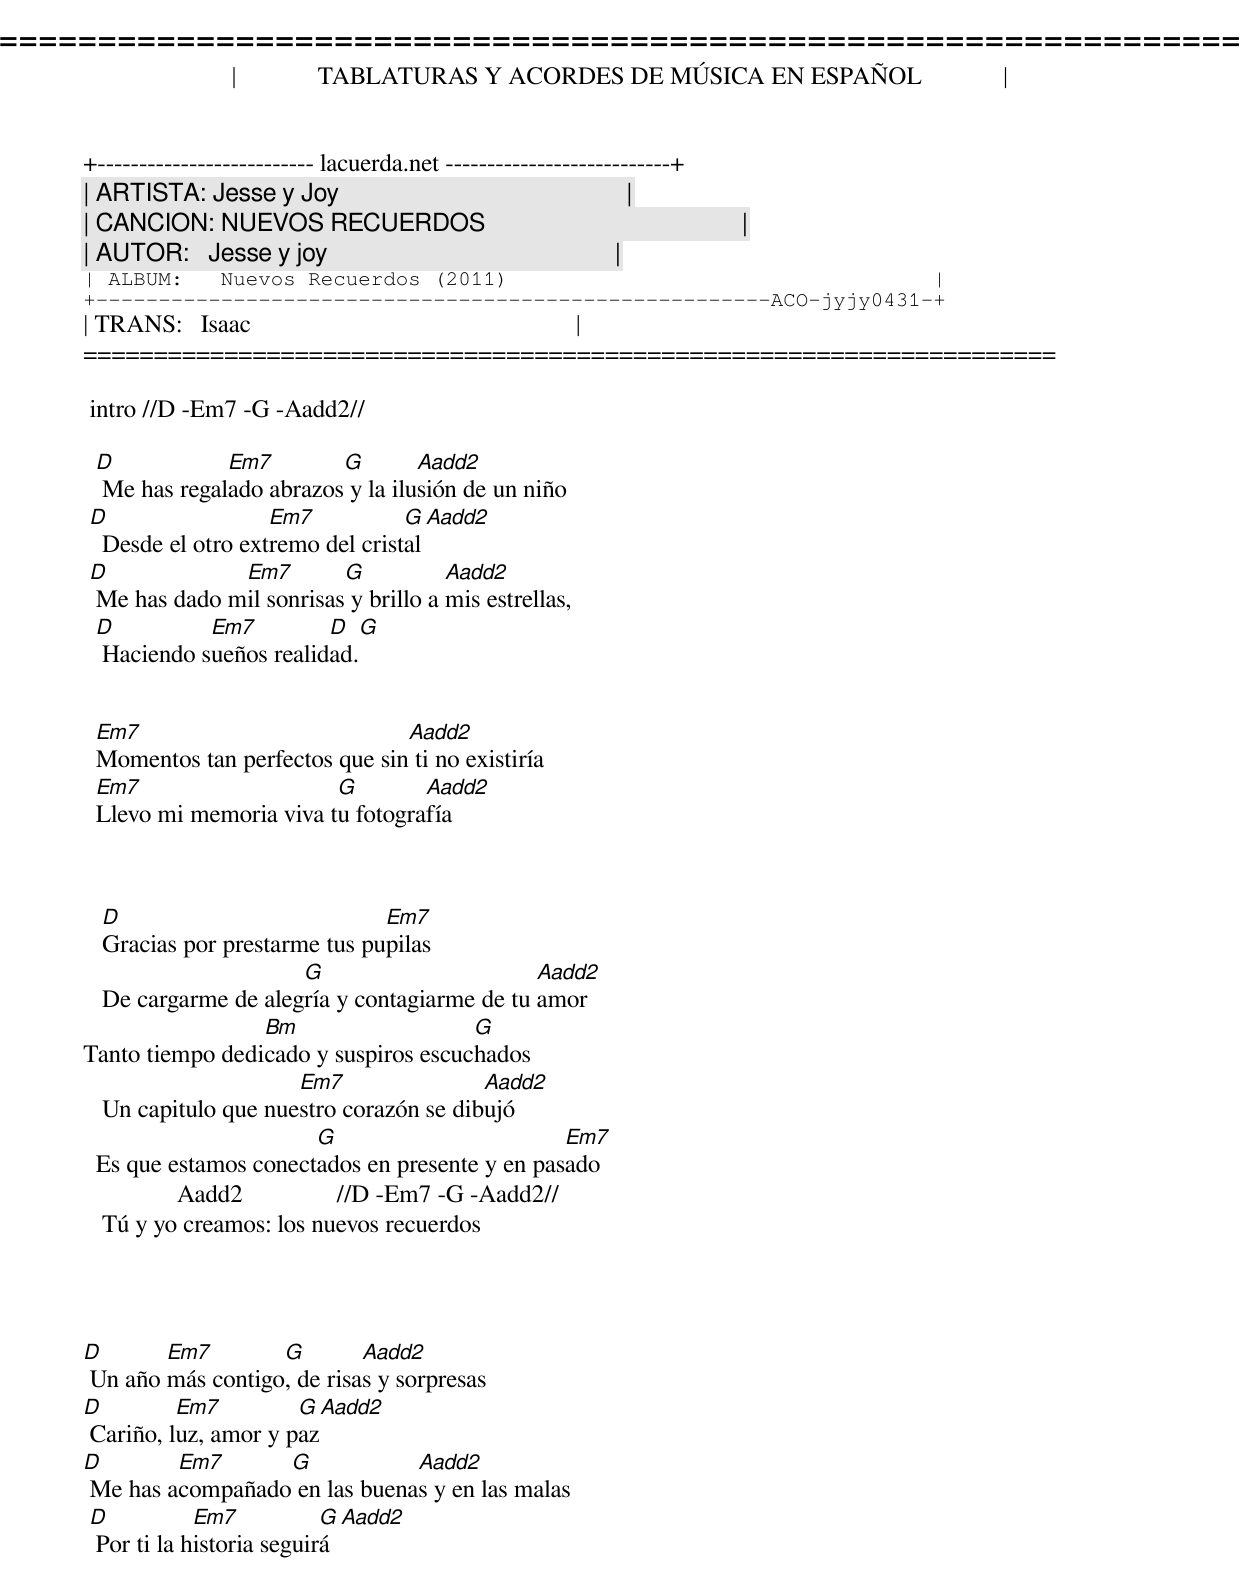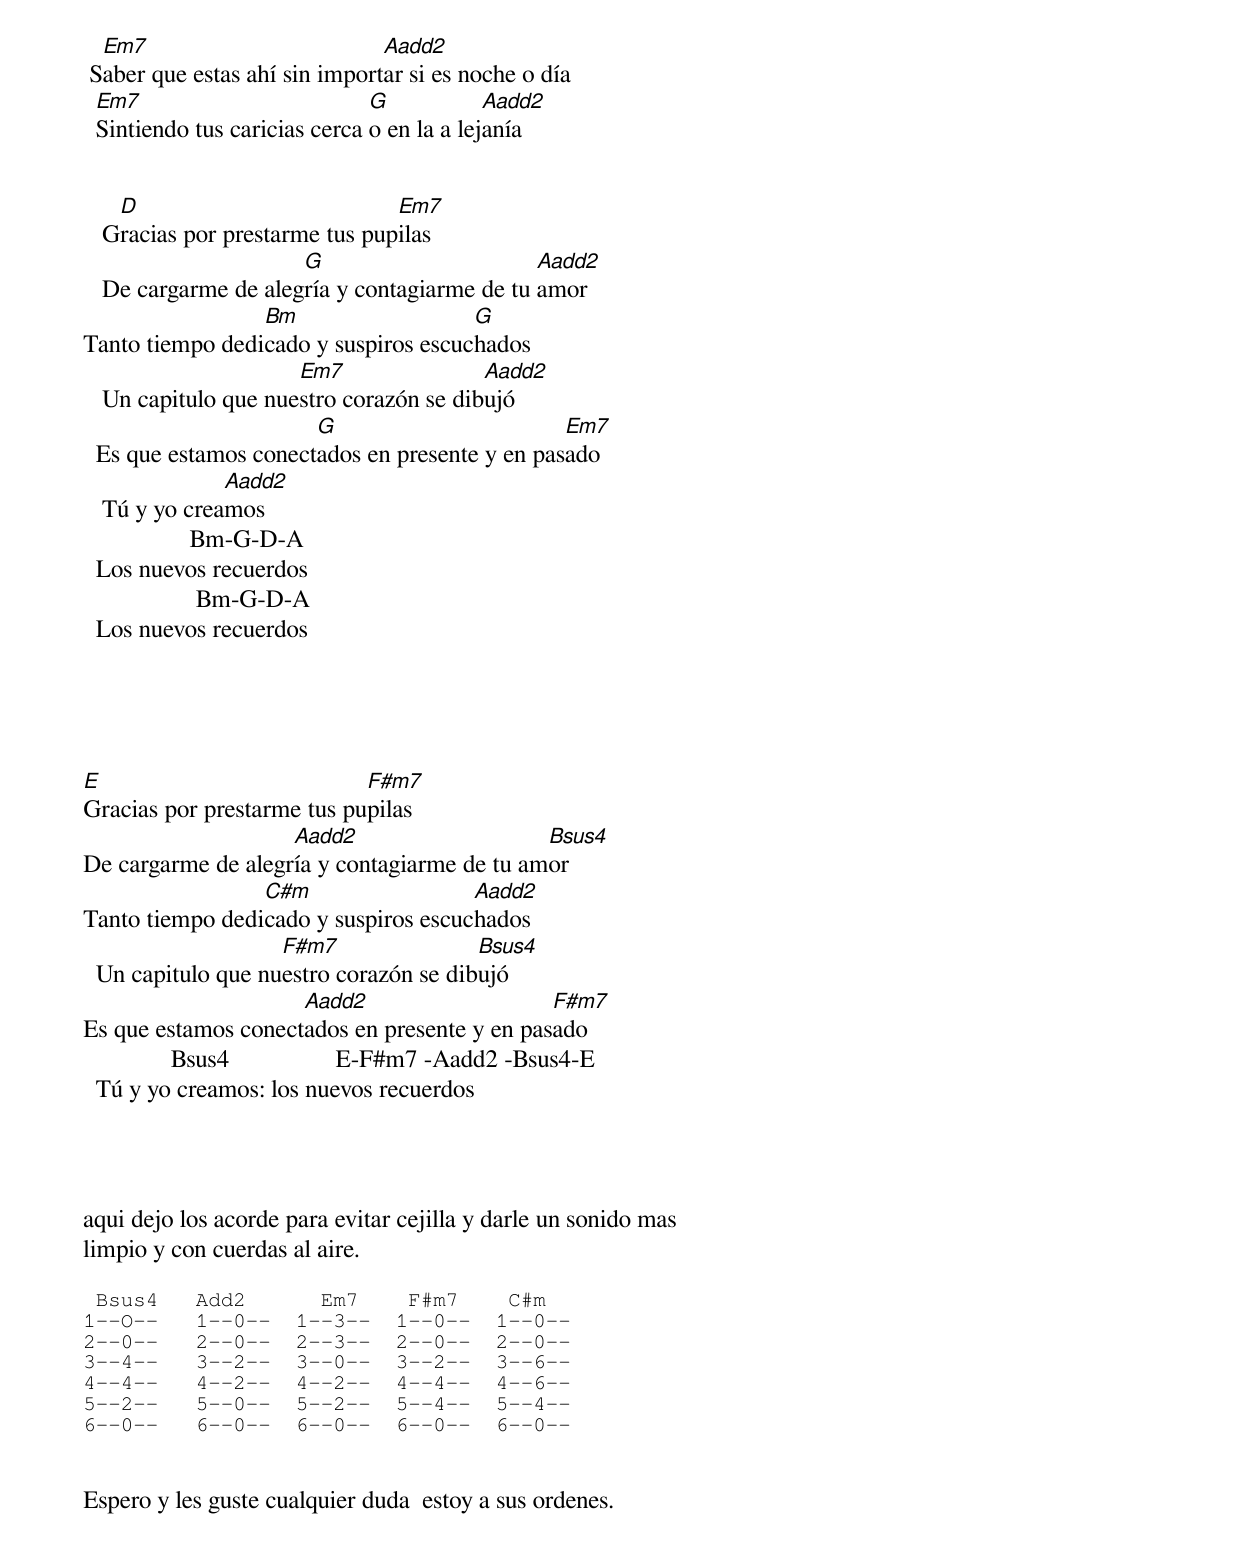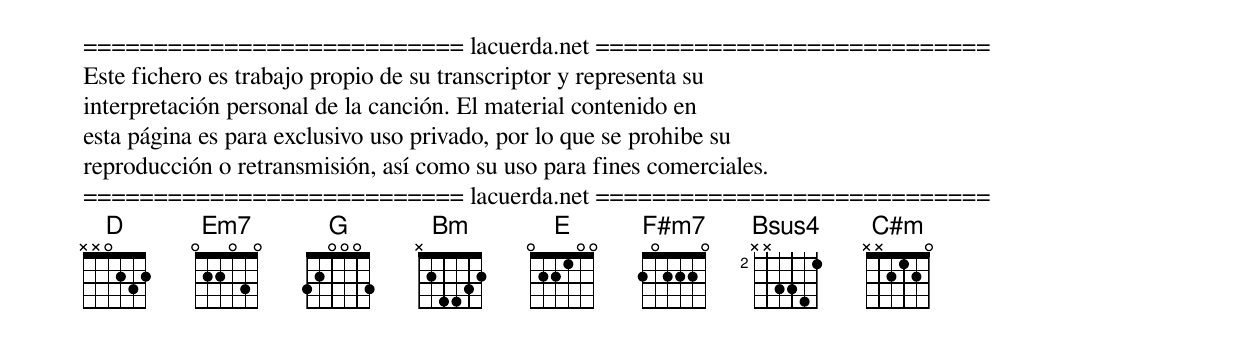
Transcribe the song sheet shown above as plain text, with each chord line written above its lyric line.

=====================================================================
|             TABLATURAS Y ACORDES DE MÚSICA EN ESPAÑOL             |
+-------------------------- lacuerda.net ---------------------------+
| ARTISTA: Jesse y Joy                                              |
| CANCION: NUEVOS RECUERDOS                                         |
| AUTOR:   Jesse y joy                                              |
| ALBUM:   Nuevos Recuerdos (2011)                                  |
+------------------------------------------------------ACO-jyjy0431-+
| TRANS:   Isaac                                                    |
=====================================================================

 intro //D -Em7 -G -Aadd2//

  D            Em7        G        Aadd2
   Me has regalado abrazos y la ilusión de un niño
 D                  Em7           G  Aadd2
   Desde el otro extremo del cristal
 D             Em7        G           Aadd2
  Me has dado mil sonrisas y brillo a mis estrellas,
  D          Em7         D  G
   Haciendo sueños realidad.


  Em7                           Aadd2
  Momentos tan perfectos que sin ti no existiría
  Em7                    G        Aadd2
  Llevo mi memoria viva tu fotografía



   D                           Em7
   Gracias por prestarme tus pupilas
                      G                       Aadd2
   De cargarme de alegría y contagiarme de tu amor
                 Bm                   G
Tanto tiempo dedicado y suspiros escuchados
                      Em7                Aadd2
   Un capitulo que nuestro corazón se dibujó
                       G                        Em7
  Es que estamos conectados en presente y en pasado
               Aadd2               //D -Em7 -G -Aadd2//
   Tú y yo creamos: los nuevos recuerdos




D       Em7        G        Aadd2
 Un año más contigo, de risas y sorpresas
D         Em7         G   Aadd2
 Cariño, luz, amor y paz
D        Em7      G            Aadd2
 Me has acompañado en las buenas y en las malas
 D           Em7           G Aadd2
  Por ti la historia seguirá


  Em7                          Aadd2
 Saber que estas ahí sin importar si es noche o día
  Em7                          G            Aadd2
  Sintiendo tus caricias cerca o en la a lejanía


    D                           Em7
   Gracias por prestarme tus pupilas
                      G                       Aadd2
   De cargarme de alegría y contagiarme de tu amor
                 Bm                   G
Tanto tiempo dedicado y suspiros escuchados
                      Em7                Aadd2
   Un capitulo que nuestro corazón se dibujó
                       G                        Em7
  Es que estamos conectados en presente y en pasado
               Aadd2
   Tú y yo creamos
                 Bm-G-D-A
  Los nuevos recuerdos
                  Bm-G-D-A
  Los nuevos recuerdos





E                           F#m7
Gracias por prestarme tus pupilas
                    Aadd2                    Bsus4
De cargarme de alegría y contagiarme de tu amor
                 C#m                  Aadd2
Tanto tiempo dedicado y suspiros escuchados
                    F#m7                Bsus4
  Un capitulo que nuestro corazón se dibujó
                     Aadd2                    F#m7
Es que estamos conectados en presente y en pasado
              Bsus4                 E-F#m7 -Aadd2 -Bsus4-E
  Tú y yo creamos: los nuevos recuerdos




aqui dejo los acorde para evitar cejilla y darle un sonido mas
limpio y con cuerdas al aire.

 Bsus4   Add2      Em7    F#m7    C#m
1--O--   1--0--  1--3--  1--0--  1--0--
2--0--   2--0--  2--3--  2--0--  2--0--
3--4--   3--2--  3--0--  3--2--  3--6--
4--4--   4--2--  4--2--  4--4--  4--6--
5--2--   5--0--  5--2--  5--4--  5--4--
6--0--   6--0--  6--0--  6--0--  6--0--


Espero y les guste cualquier duda  estoy a sus ordenes.


=========================== lacuerda.net ============================
Este fichero es trabajo propio de su transcriptor y representa su
interpretación personal de la canción. El material contenido en
esta página es para exclusivo uso privado, por lo que se prohibe su
reproducción o retransmisión, así como su uso para fines comerciales.
=========================== lacuerda.net ============================
